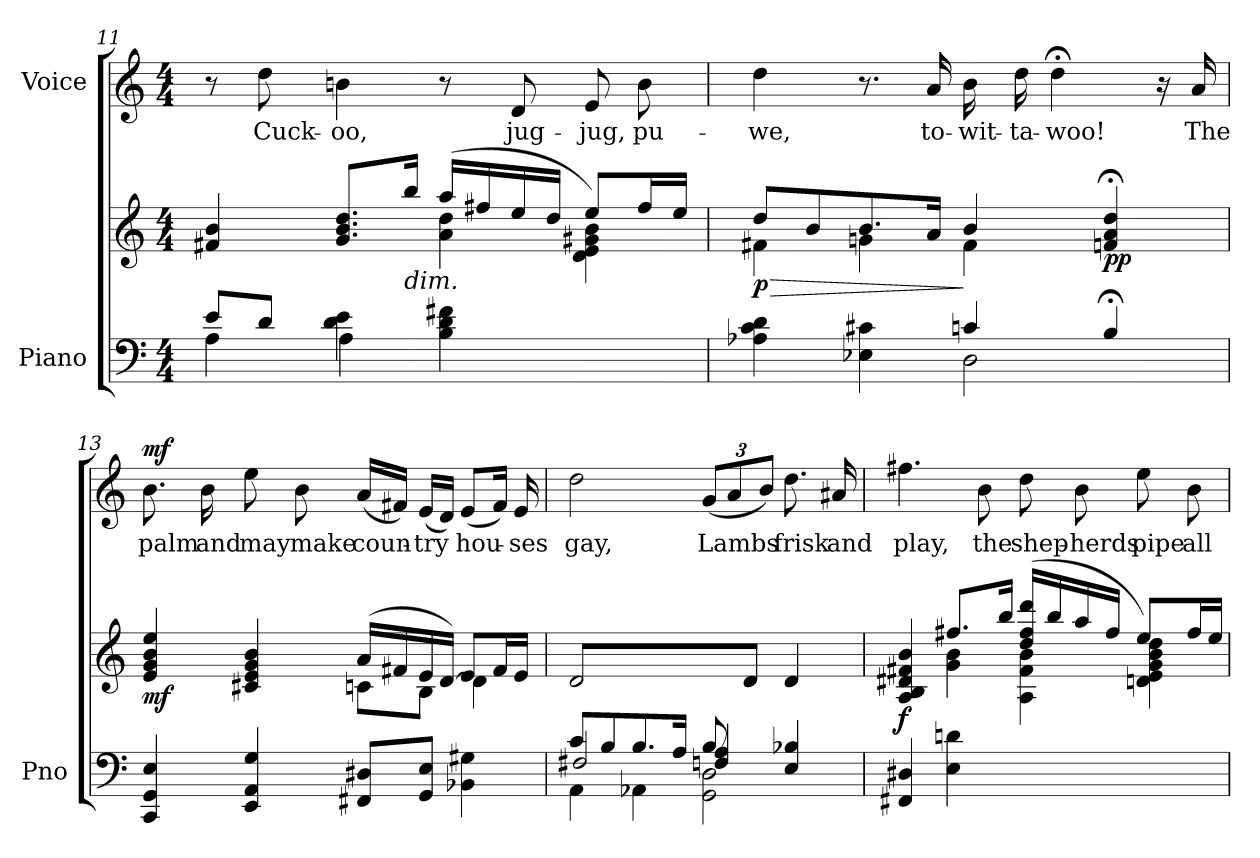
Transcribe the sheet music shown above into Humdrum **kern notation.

**kern	**kern	**dynam	**kern	**text	**dynam
*part2	*part2	*part2	*part1	*part1	*part1
*staff3	*staff2	*staff2/3	*staff1	*staff1	*staff1
*I"Piano	*	*	*I"Voice	*	*
*I'Pno	*	*	*	*	*
!!LO:LB:g=z
*clefF4	*clefG2	*	*clefG2	*	*
*k[]	*k[]	*	*k[]	*	*
*M4/4	*M4/4	*	*M4/4	*	*
=11	=11	=11	=11	=11	=11
*^	*^	*	*	*	*
*	*	*	*^	*	*	*	*
8e/L	4A\	4f#X/ 4b/	2ryy	2.ryy	.	8r	.	.
!	!	!	!	!	!	!	!LO:LY:b	!
8d/J	.	.	.	.	.	8dd\	Cuck-	.
!	!	!	!	!	!	!	!LO:LY:b	!
4d\ 4e\	4A\	8.g/ 8.b/ 8.dd/L	.	.	.	4bn\	-oo,	.
!	!	!LO:TX:b:i:t=dim.	!	!	!	!	!	!
.	.	16bb/Jk	.	.	.	.	.	.
4ryy	4B\ 4d\ 4f#X\	(16aa/LL	4a\ 4dd\	.	.	8r	.	.
.	.	16ff#X/	.	.	.	.	.	.
!	!	!	!	!	!	!	!LO:LY:b	!
.	.	16ee/	.	.	.	8d/	jug-	.
.	.	16dd/JJ	.	.	.	.	.	.
!	!	!	!	!	!	!	!LO:LY:b	!
4ryy	4ryy	8ee/L)	4ryy	4d\ 4e\ 4g#X\ 4b\	.	8e/	-jug,	.
!	!	!	!	!	!	!	!LO:LY:b	!
.	.	16ff#/L	.	.	.	8b\	pu-	.
.	.	16ee/JJ	.	.	.	.	.	.
*	*	*v	*v	*v	*	*	*	*
=12	=12	=12	=12	=12	=12	=12
!	!	!	!LO:HP:b	!	!LO:LY:b	!
*	*	*^	*	*	*	*
!	!	!	!	!LO:DY:n=1:b	!	!	!
4A-X\ 4c\ 4d\	2ryy	8dd/L	4f#X\	> p	4dd\	-we,	.
.	.	8b/	.	.	.	.	.
4E-X\ 4c#X\	.	8.b/	4gn\	.	8.r	.	.
!	!	!	!	!	!	!LO:LY:b	!
.	.	16a/Jk	.	.	16a/	to-	.
!	!	!	!	!	!	!LO:LY:b	!
4cn/	2D\	4b/	4f#\	]	16b\	-wit-	.
!	!	!	!	!	!	!LO:LY:b	!
.	.	.	.	.	16dd\	-ta-	.
!	!	!	!	!	!	!LO:LY:b	!
.	.	.	.	.	4dd;<\	-woo!	.
!	!	!	!	!LO:DY:n=2:b	!	!	!
4B;</	.	4fn/;< 4a/;< 4dd/;<	4ryy	pp	.	.	.
.	.	.	.	.	16r	.	.
!	!	!	!	!	!	!LO:LY:b	!
.	.	.	.	.	16a/	The	.
*v	*v	*	*	*	*	*	*
!!LO:LB:g=z
=13	=13	=13	=13	=13	=13	=13
!	!	!	!LO:DY:b	!	!LO:LY:b	!LO:DY:a
4CC/ 4GG/ 4E/	4e/ 4g/ 4b/ 4ee/	2ryy	mf	8.b\	palm	mf
!	!	!	!	!	!LO:LY:b	!
.	.	.	.	16b\	and	.
!	!	!	!	!	!LO:LY:b	!
4EE/ 4AA/ 4G/	4c#X/ 4e/ 4g/ 4b/	.	.	8ee\	may	.
!	!	!	!	!	!LO:LY:b	!
.	.	.	.	8b\	make	.
!	!	!	!	!	!LO:LY:b	!
8FF#X/ 8D#X/L	(16a/LL	8cn\L	.	(16a/LL	coun-	.
.	16f#X/	.	.	16f#X/JJ)	.	.
!	!	!	!	!	!LO:LY:b	!
8GG/ 8E/J	16e/	8B\J	.	(16e/LL	-try	.
.	[<16d/JJ)	.	.	16d/JJ)	.	.
!	!	!	!	!	!LO:LY:b	!
4BB-X\ 4G#X\	8e/L	4d\]	.	(8e/L	hou-	.
.	16f#/L	.	.	16f#/Jk)	.	.
!	!	!	!	!	!LO:LY:b	!
.	16e/JJ	.	.	16e/	-ses	.
*	*v	*v	*	*	*	*
=14	=14	=14	=14	=14	=14
*^	*	*	*	*	*
*	*^	*	*	*	*	*
*	*	*^	*	*	*	*	*
!	!	!	!	!	!	!	!LO:LY:b	!
2ryy	8c/L	2F#X/	4AA\	2d/	.	2dd\	gay,	.
.	8B/	.	.	.	.	.	.	.
.	8.B/	.	4AA-X\	.	.	.	.	.
.	16A/Jk	.	.	.	.	.	.	.
*	*	*	*	*	*	*Xbrackettup	*	*
!	!	!	!	!	!	!	!LO:LY:b	!
8B/L	2ryy	4Fn/ 4A/	2GG\ 2D\	8ryy	.	(12g/L	Lambs	.
.	.	.	.	.	.	12a/	.	.
4.ryy	.	.	.	8d/J	.	.	.	.
.	.	.	.	.	.	12b/J)	.	.
!	!	!	!	!	!	!	!LO:LY:b	!
.	.	4E/ 4B-X/	.	4d/	.	8.dd\	frisk	.
!	!	!	!	!	!	!	!LO:LY:b	!
.	.	.	.	.	.	16a#X/	and	.
*v	*v	*v	*v	*	*	*	*	*
!!LO:PB:g=z
=15	=15	=15	=15	=15	=15
*	*^	*	*	*	*
*	*	*^	*	*	*	*
!	!	!	!	!LO:DY:b	!	!LO:LY:b	!
4FF#X/ 4D#X/	4A/ 4B/ 4d#X/ 4f#X/ 4b/	4ryy	2ryy	f	4.ff#X\	play,	.
4E\ 4dn\	8.ff#X/L	4g\ 4b\	.	.	.	.	.
!	!	!	!	!	!	!LO:LY:b	!
.	.	.	.	.	8b\	the	.
.	16bb/Jk	.	.	.	.	.	.
!	!	!	!	!	!	!LO:LY:b	!
2ryy	(>16dd/ 16ff#/ 16ddd/LL	2ryy	4A\ 4f#\ 4b\	.	8dd\	shep-	.
.	16bb/	.	.	.	.	.	.
!	!	!	!	!	!	!LO:LY:b	!
.	16aa/	.	.	.	8b\	-herds	.
.	16ff#/JJ	.	.	.	.	.	.
!	!	!	!	!	!	!LO:LY:b	!
.	8ee/L)	.	4dn\ 4e\ 4g\ 4b\ 4dd\	.	8ee\	pipe	.
!	!	!	!	!	!	!LO:LY:b	!
.	16ff#/L	.	.	.	8b\	all	.
.	16ee/JJ	.	.	.	.	.	.
*	*v	*v	*v	*	*	*	*
=	=	=	=	=	=
*-	*-	*-	*-	*-	*-
